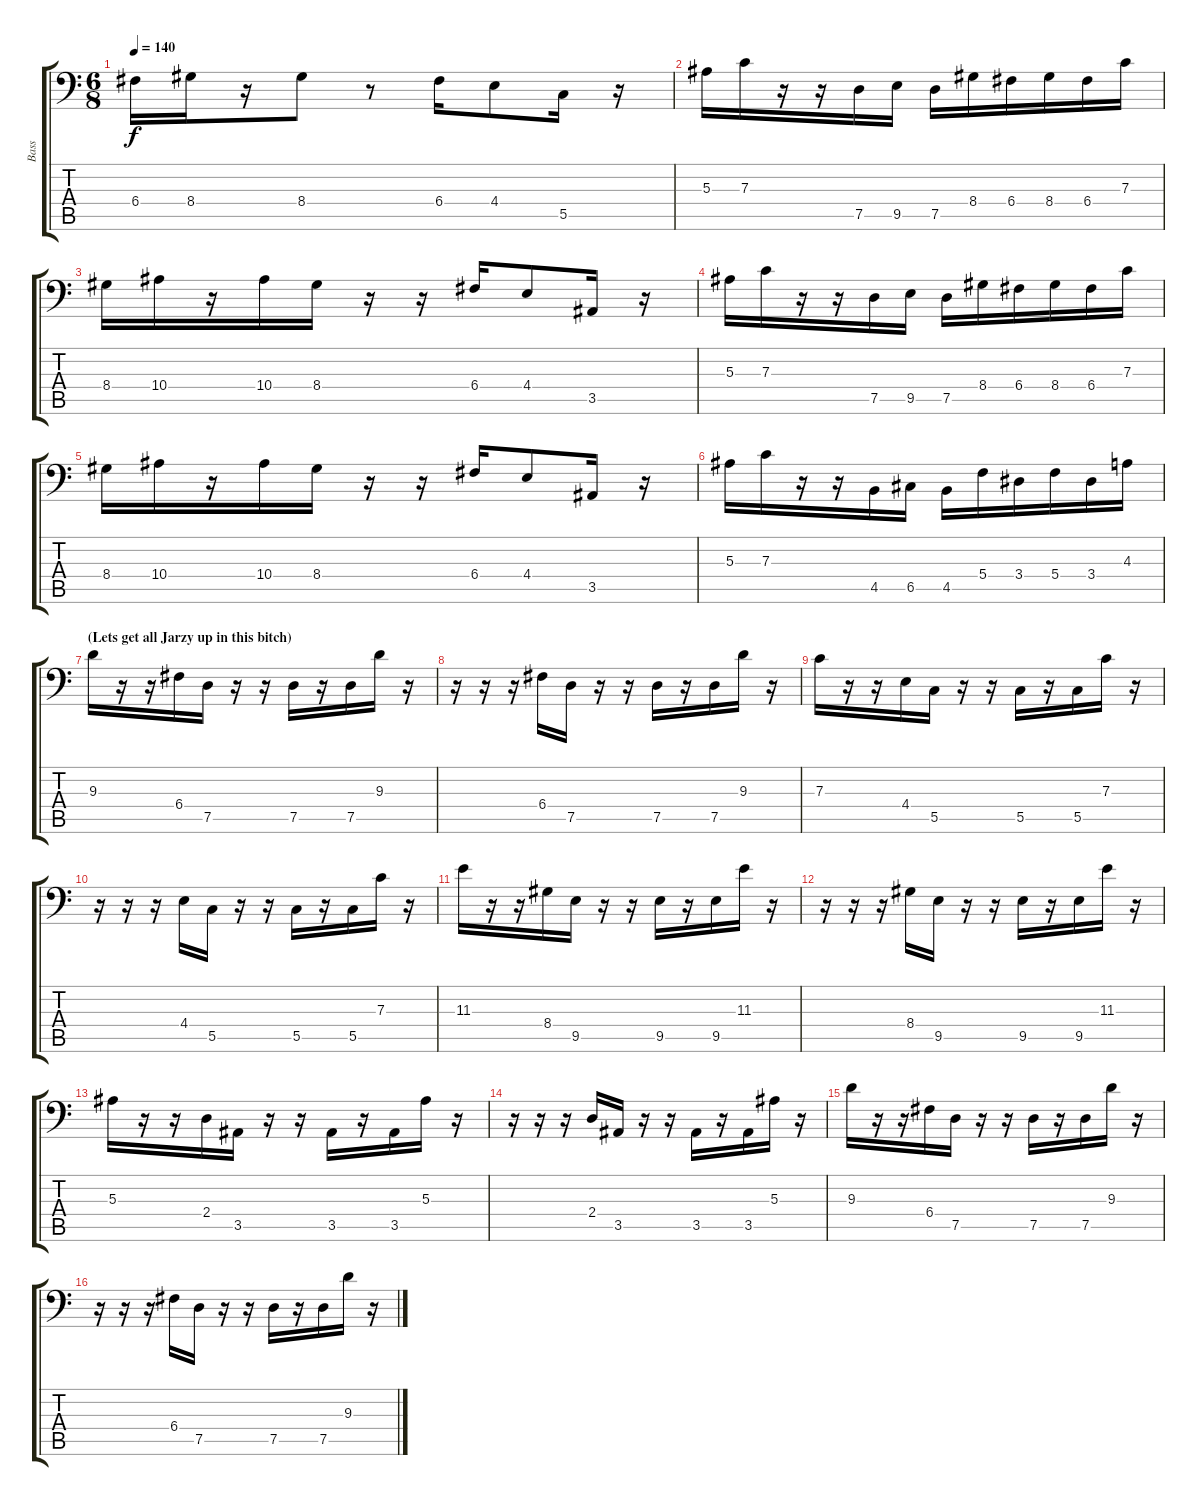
\track ("Bass" "Bass") {instrument fretlessbass}
\staff {score tabs}
\tuning (D3 A2 F2 C2 G1 D1) {hide}
\ts (6 8)
\tempo 140
\clef f4
\ks c
6.4.16{dy f} 8.4.16 r.16 8.4.8 r.8 6.4.16 4.4.8 5.5.16 r.16 |
5.3.16 7.3.16 r.16 r.16 7.5.16 9.5.16 7.5.16 8.4.16 6.4.16 8.4.16 6.4.16 7.3.16 |
8.4.16 10.4.16 r.16 10.4.16 8.4.16 r.16 r.16 6.4.16 4.4.8 3.5.16 r.16 |
5.3.16 7.3.16 r.16 r.16 7.5.16 9.5.16 7.5.16 8.4.16 6.4.16 8.4.16 6.4.16 7.3.16 |
8.4.16 10.4.16 r.16 10.4.16 8.4.16 r.16 r.16 6.4.16 4.4.8 3.5.16 r.16 |
5.3.16 7.3.16 r.16 r.16 4.5.16 6.5.16 4.5.16 5.4.16 3.4.16 5.4.16 3.4.16 4.3.16 |
\section ("" "(Lets get all Jarzy up in this bitch)")
9.3.16 r.16 r.16 6.4.16 7.5.16 r.16 r.16 7.5.16 r.16 7.5.16 9.3.16 r.16 |
r.16 r.16 r.16 6.4.16 7.5.16 r.16 r.16 7.5.16 r.16 7.5.16 9.3.16 r.16 |
7.3.16 r.16 r.16 4.4.16 5.5.16 r.16 r.16 5.5.16 r.16 5.5.16 7.3.16 r.16 |
r.16 r.16 r.16 4.4.16 5.5.16 r.16 r.16 5.5.16 r.16 5.5.16 7.3.16 r.16 |
11.3.16 r.16 r.16 8.4.16 9.5.16 r.16 r.16 9.5.16 r.16 9.5.16 11.3.16 r.16 |
r.16 r.16 r.16 8.4.16 9.5.16 r.16 r.16 9.5.16 r.16 9.5.16 11.3.16 r.16 |
5.3.16 r.16 r.16 2.4.16 3.5.16 r.16 r.16 3.5.16 r.16 3.5.16 5.3.16 r.16 |
r.16 r.16 r.16 2.4.16 3.5.16 r.16 r.16 3.5.16 r.16 3.5.16 5.3.16 r.16 |
9.3.16 r.16 r.16 6.4.16 7.5.16 r.16 r.16 7.5.16 r.16 7.5.16 9.3.16 r.16 |
r.16 r.16 r.16 6.4.16 7.5.16 r.16 r.16 7.5.16 r.16 7.5.16 9.3.16 r.16
